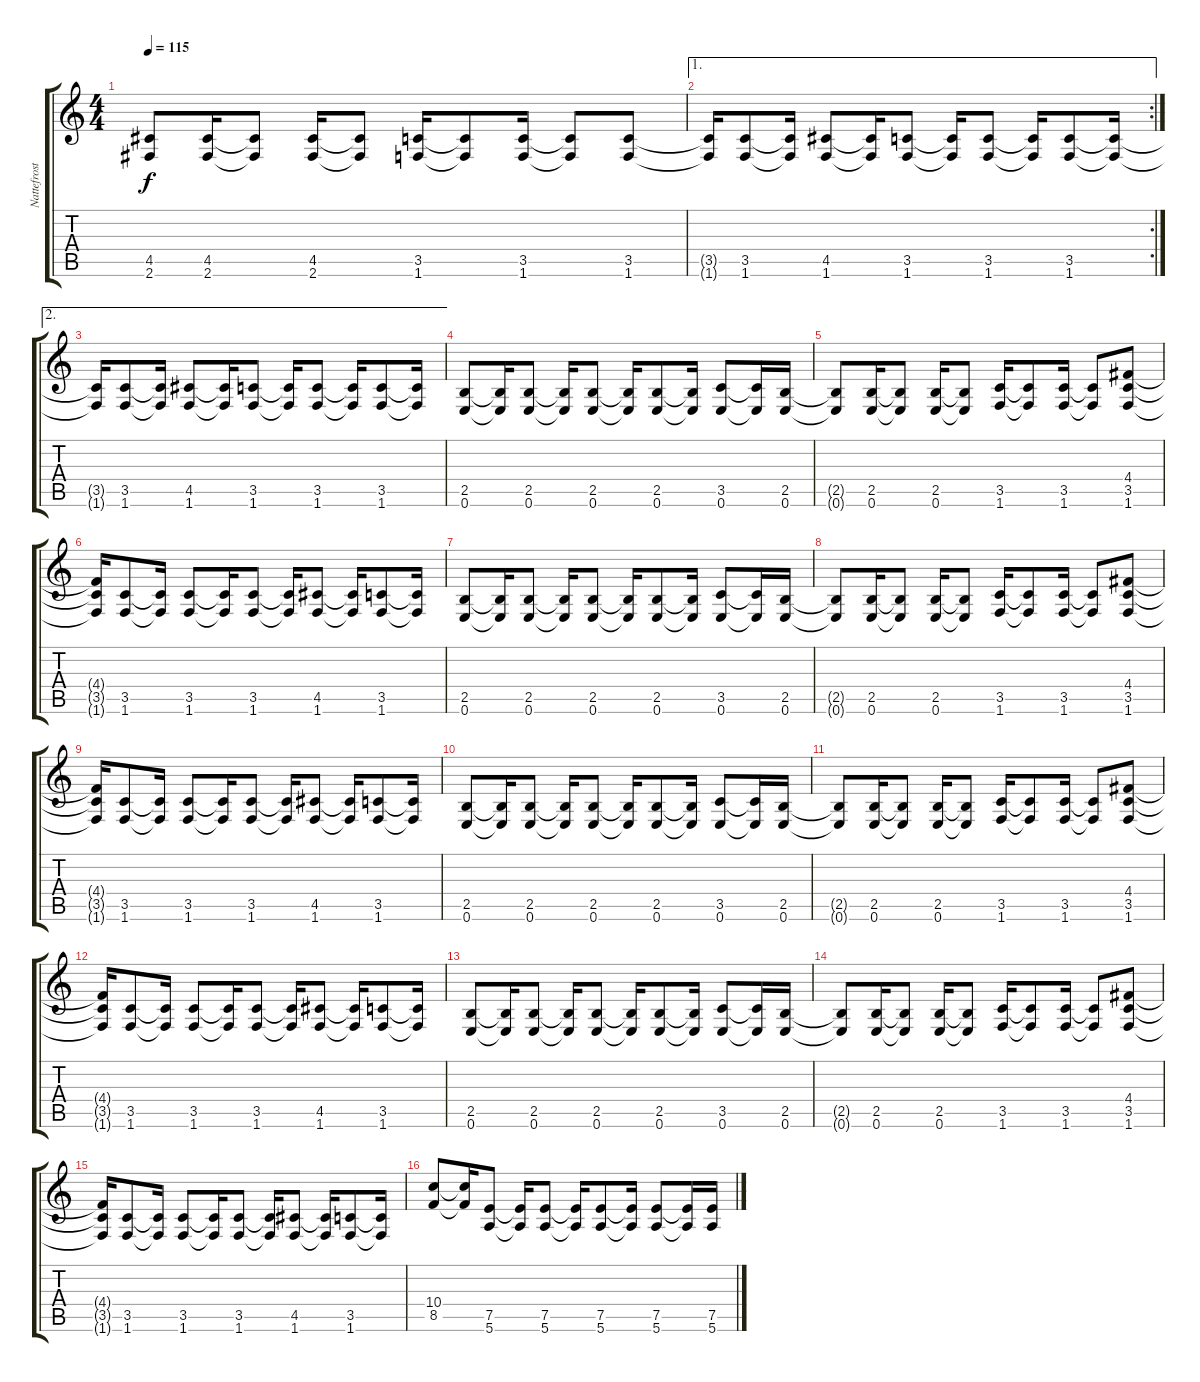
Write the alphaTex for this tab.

\track ("Nattefrost" "Nattefrost") {instrument distortionguitar}
\staff {score tabs}
\tuning (E4 B3 G3 D3 A2 E2) {hide}
\ts (4 4)
\tempo 115
\clef g2
\ks c
(4.5{t} 2.6{t}).8{dy f} (4.5 2.6).16 (4.5{t} 2.6{t}).8 (4.5 2.6).16 (4.5{t} 2.6{t}).8 (3.5 1.6).16 (3.5{t} 1.6{t}).8 (3.5 1.6).16 (3.5{t} 1.6{t}).8 (3.5 1.6).8 |
\ae 1
\rc 2
(3.5{t} 1.6{t}).16 (3.5 1.6).8 (3.5{t} 1.6{t}).16 (4.5 1.6).8 (4.5{t} 1.6{t}).16 (3.5 1.6).8 (3.5{t} 1.6{t}).16 (3.5 1.6).8 (3.5{t} 1.6{t}).16 (3.5 1.6).8 (3.5{t} 1.6{t}).16 |
\ae 2
(3.5{t} 1.6{t}).16 (3.5 1.6).8 (3.5{t} 1.6{t}).16 (4.5 1.6).8 (4.5{t} 1.6{t}).16 (3.5 1.6).8 (3.5{t} 1.6{t}).16 (3.5 1.6).8 (3.5{t} 1.6{t}).16 (3.5 1.6).8 (3.5{t} 1.6{t}).16 |
(2.5 0.6).8 (2.5{t} 0.6{t}).16 (2.5 0.6).8 (2.5{t} 0.6{t}).16 (2.5 0.6).8 (2.5{t} 0.6{t}).16 (2.5 0.6).8 (2.5{t} 0.6{t}).16 (3.5 0.6).8 (3.5{t} 0.6{t}).16 (2.5 0.6).16 |
(2.5{t} 0.6{t}).8 (2.5 0.6).16 (2.5{t} 0.6{t}).8 (2.5 0.6).16 (2.5{t} 0.6{t}).8 (3.5 1.6).16 (3.5{t} 1.6{t}).8 (3.5 1.6).16 (3.5{t} 1.6{t}).8 (4.4 3.5 1.6).8 |
(4.4{t} 3.5{t} 1.6{t}).16 (3.5 1.6).8 (3.5{t} 1.6{t}).16 (3.5 1.6).8 (3.5{t} 1.6{t}).16 (3.5 1.6).8 (3.5{t} 1.6{t}).16 (4.5 1.6).8 (4.5{t} 1.6{t}).16 (3.5 1.6).8 (3.5{t} 1.6{t}).16 |
(2.5 0.6).8 (2.5{t} 0.6{t}).16 (2.5 0.6).8 (2.5{t} 0.6{t}).16 (2.5 0.6).8 (2.5{t} 0.6{t}).16 (2.5 0.6).8 (2.5{t} 0.6{t}).16 (3.5 0.6).8 (3.5{t} 0.6{t}).16 (2.5 0.6).16 |
(2.5{t} 0.6{t}).8 (2.5 0.6).16 (2.5{t} 0.6{t}).8 (2.5 0.6).16 (2.5{t} 0.6{t}).8 (3.5 1.6).16 (3.5{t} 1.6{t}).8 (3.5 1.6).16 (3.5{t} 1.6{t}).8 (4.4 3.5 1.6).8 |
(4.4{t} 3.5{t} 1.6{t}).16 (3.5 1.6).8 (3.5{t} 1.6{t}).16 (3.5 1.6).8 (3.5{t} 1.6{t}).16 (3.5 1.6).8 (3.5{t} 1.6{t}).16 (4.5 1.6).8 (4.5{t} 1.6{t}).16 (3.5 1.6).8 (3.5{t} 1.6{t}).16 |
(2.5 0.6).8 (2.5{t} 0.6{t}).16 (2.5 0.6).8 (2.5{t} 0.6{t}).16 (2.5 0.6).8 (2.5{t} 0.6{t}).16 (2.5 0.6).8 (2.5{t} 0.6{t}).16 (3.5 0.6).8 (3.5{t} 0.6{t}).16 (2.5 0.6).16 |
(2.5{t} 0.6{t}).8 (2.5 0.6).16 (2.5{t} 0.6{t}).8 (2.5 0.6).16 (2.5{t} 0.6{t}).8 (3.5 1.6).16 (3.5{t} 1.6{t}).8 (3.5 1.6).16 (3.5{t} 1.6{t}).8 (4.4 3.5 1.6).8 |
(4.4{t} 3.5{t} 1.6{t}).16 (3.5 1.6).8 (3.5{t} 1.6{t}).16 (3.5 1.6).8 (3.5{t} 1.6{t}).16 (3.5 1.6).8 (3.5{t} 1.6{t}).16 (4.5 1.6).8 (4.5{t} 1.6{t}).16 (3.5 1.6).8 (3.5{t} 1.6{t}).16 |
(2.5 0.6).8 (2.5{t} 0.6{t}).16 (2.5 0.6).8 (2.5{t} 0.6{t}).16 (2.5 0.6).8 (2.5{t} 0.6{t}).16 (2.5 0.6).8 (2.5{t} 0.6{t}).16 (3.5 0.6).8 (3.5{t} 0.6{t}).16 (2.5 0.6).16 |
(2.5{t} 0.6{t}).8 (2.5 0.6).16 (2.5{t} 0.6{t}).8 (2.5 0.6).16 (2.5{t} 0.6{t}).8 (3.5 1.6).16 (3.5{t} 1.6{t}).8 (3.5 1.6).16 (3.5{t} 1.6{t}).8 (4.4 3.5 1.6).8 |
(4.4{t} 3.5{t} 1.6{t}).16 (3.5 1.6).8 (3.5{t} 1.6{t}).16 (3.5 1.6).8 (3.5{t} 1.6{t}).16 (3.5 1.6).8 (3.5{t} 1.6{t}).16 (4.5 1.6).8 (4.5{t} 1.6{t}).16 (3.5 1.6).8 (3.5{t} 1.6{t}).16 |
(10.4 8.5).8 (10.4{t} 8.5{t}).16 (7.5 5.6).8 (7.5{t} 5.6{t}).16 (7.5 5.6).8 (7.5{t} 5.6{t}).16 (7.5 5.6).8 (7.5{t} 5.6{t}).16 (7.5 5.6).8 (7.5{t} 5.6{t}).16 (7.5 5.6).16
